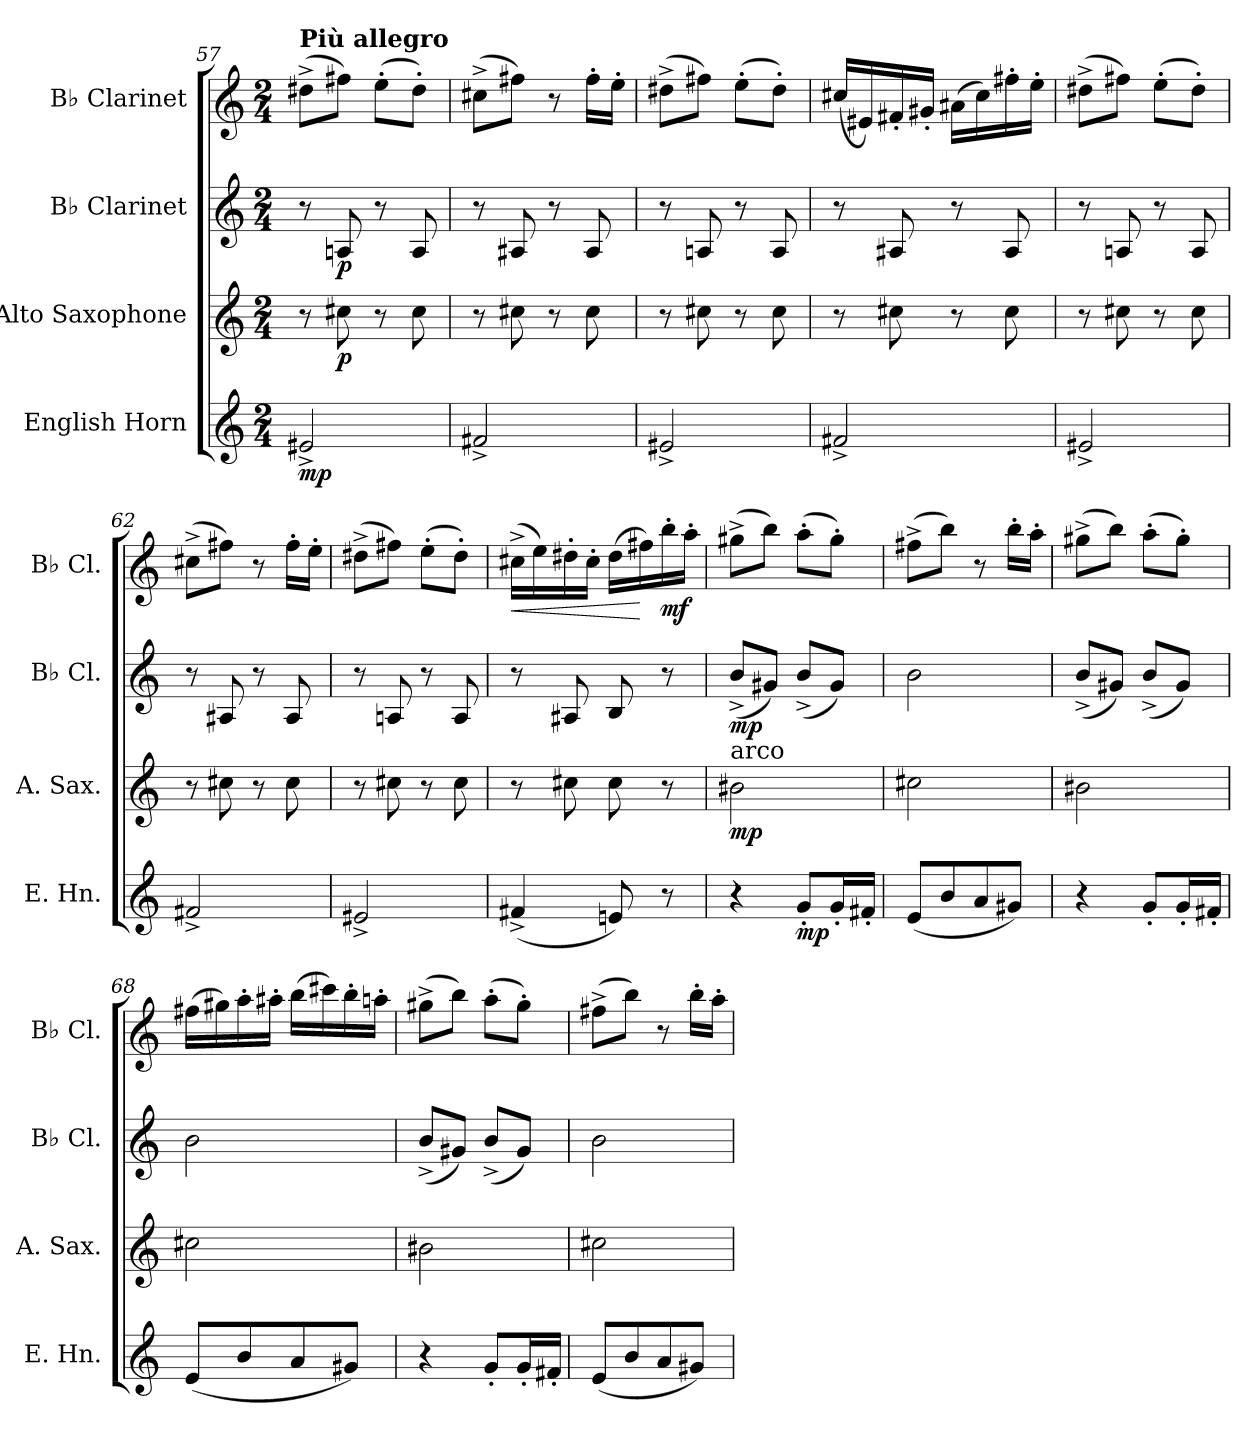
**kern	**dynam	**kern	**dynam	**kern	**dynam	**kern	**dynam
*part4	*part4	*part3	*part3	*part2	*part2	*part1	*part1
*staff4	*staff4	*staff3	*staff3	*staff2	*staff2	*staff1	*staff1
*I"English Horn	*	*I"Alto Saxophone	*	*I"B♭ Clarinet	*	*I"B♭ Clarinet	*
*I'E. Hn.	*	*I'A. Sax.	*	*I'B♭ Cl.	*	*I'B♭ Cl.	*
*clefG2	*	*clefG2	*	*clefG2	*	*clefG2	*
*ITrd4c7	*	*ITrd5c9	*	*ITrd1c2	*	*ITrd1c2	*
*k[b-]	*	*k[b-e-a-]	*	*k[b-e-]	*	*k[b-e-]	*
*M2/4	*	*M2/4	*	*M2/4	*	*M2/4	*
=57	=57	=57	=57	=57	=57	=57	=57
!	!	!	!	!	!	!LO:TX:a:B:t=Più allegro	!
!	!LO:DY:b	!	!	!	!	!	!
2A#X^/	mp	8r	.	8r	.	(>8cc#X^\L	.
!	!	!	!LO:DY:b	!	!LO:DY:b	!	!
.	.	8en\	p	8Gn/	p	8een\J)	.
.	.	8r	.	8r	.	(>8dd'\L	.
.	.	8e\	.	8G/	.	8cc#'\J)	.
!!LO:LB:g=z
=58	=58	=58	=58	=58	=58	=58	=58
2Bn^/	.	8r	.	8r	.	(>8bn^\L	.
.	.	8en\	.	8G#X/	.	8een\J)	.
.	.	8r	.	8r	.	8r	.
.	.	8e\	.	8G#/	.	16ee'\LL	.
.	.	.	.	.	.	16dd'\JJ	.
=59	=59	=59	=59	=59	=59	=59	=59
2A#X^/	.	8r	.	8r	.	(>8cc#X^\L	.
.	.	8en\	.	8Gn/	.	8een\J)	.
.	.	8r	.	8r	.	(>8dd'\L	.
.	.	8e\	.	8G/	.	8cc#'\J)	.
=60	=60	=60	=60	=60	=60	=60	=60
2Bn^/	.	8r	.	8r	.	(<16bn/LL	.
.	.	.	.	.	.	16d#X/)	.
.	.	8en\	.	8G#X/	.	16en'/	.
.	.	.	.	.	.	16f#X'/JJ	.
.	.	8r	.	8r	.	(>16g#X\LL	.
.	.	.	.	.	.	16b\)	.
.	.	8e\	.	8G#/	.	16een'\	.
.	.	.	.	.	.	16dd'\JJ	.
=61	=61	=61	=61	=61	=61	=61	=61
2A#X^/	.	8r	.	8r	.	(>8cc#X^\L	.
.	.	8en\	.	8Gn/	.	8een\J)	.
.	.	8r	.	8r	.	(>8dd'\L	.
.	.	8e\	.	8G/	.	8cc#'\J)	.
=62	=62	=62	=62	=62	=62	=62	=62
2Bn^/	.	8r	.	8r	.	(>8bn^\L	.
.	.	8en\	.	8G#X/	.	8een\J)	.
.	.	8r	.	8r	.	8r	.
.	.	8e\	.	8G#/	.	16ee'\LL	.
.	.	.	.	.	.	16dd'\JJ	.
=63	=63	=63	=63	=63	=63	=63	=63
2A#X^/	.	8r	.	8r	.	(>8cc#X^\L	.
.	.	8en\	.	8Gn/	.	8een\J)	.
.	.	8r	.	8r	.	(>8dd'\L	.
.	.	8e\	.	8G/	.	8cc#'\J)	.
=64	=64	=64	=64	=64	=64	=64	=64
!	!	!	!	!	!	!	!LO:HP:b
(<4Bn^/	.	8r	.	8r	.	(>16bn^\LL	<
.	.	.	.	.	.	16dd\)	.
.	.	8en\	.	8G#X/	.	16cc#X'\	.
.	.	.	.	.	.	16b'\JJ	.
8An/)	.	8e\	.	8A/	.	(>16cc#\LL	.
.	.	.	.	.	.	16een\)	[
!	!	!	!	!	!	!	!LO:DY:b
8r	.	8r	.	8r	.	16aa'\	mf
.	.	.	.	.	.	16gg'\JJ	.
=65	=65	=65	=65	=65	=65	=65	=65
!	!	!LO:TX:a:t=arco	!	!	!	!	!
!	!	!	!LO:DY:b	!	!LO:DY:b	!	!
4r	.	2d#X\	mp	(<8a^/L	mp	(>8ff#X^\L	.
.	.	.	.	8f#X/J)	.	8aa\J)	.
!	!LO:DY:b	!	!	!	!	!	!
8c'/L	mp	.	.	(<8a^/L	.	(>8gg'\L	.
16c'/L	.	.	.	8f#/J)	.	8ff#'\J)	.
16Bn'/JJ	.	.	.	.	.	.	.
=66	=66	=66	=66	=66	=66	=66	=66
(<8A/L	.	2en\	.	2a\	.	(>8een^\L	.
8e/	.	.	.	.	.	8aa\J)	.
8d/	.	.	.	.	.	8r	.
8c#X/J)	.	.	.	.	.	16aa'\LL	.
.	.	.	.	.	.	16gg'\JJ	.
!!LO:PB:g=z
=67	=67	=67	=67	=67	=67	=67	=67
4r	.	2d#X\	.	(<8a^/L	.	(>8ff#X^\L	.
.	.	.	.	8f#X/J)	.	8aa\J)	.
8c'/L	.	.	.	(<8a^/L	.	(>8gg'\L	.
16c'/L	.	.	.	8f#/J)	.	8ff#'\J)	.
16Bn'/JJ	.	.	.	.	.	.	.
=68	=68	=68	=68	=68	=68	=68	=68
(<8A/L	.	2en\	.	2a\	.	(>16een\LL	.
.	.	.	.	.	.	16ff#X\)	.
8e/	.	.	.	.	.	16gg'\	.
.	.	.	.	.	.	16gg#X'\JJ	.
8d/	.	.	.	.	.	(>16aa\LL	.
.	.	.	.	.	.	16bbn\)	.
8c#X/J)	.	.	.	.	.	16aa'\	.
.	.	.	.	.	.	16ggn'\JJ	.
=69	=69	=69	=69	=69	=69	=69	=69
4r	.	2d#X\	.	(<8a^/L	.	(>8ff#X^\L	.
.	.	.	.	8f#X/J)	.	8aa\J)	.
8c'/L	.	.	.	(<8a^/L	.	(>8gg'\L	.
16c'/L	.	.	.	8f#/J)	.	8ff#'\J)	.
16Bn'/JJ	.	.	.	.	.	.	.
=70	=70	=70	=70	=70	=70	=70	=70
(<8A/L	.	2en\	.	2a\	.	(>8een^\L	.
8e/	.	.	.	.	.	8aa\J)	.
8d/	.	.	.	.	.	8r	.
8c#X/J)	.	.	.	.	.	16aa'\LL	.
.	.	.	.	.	.	16gg'\JJ	.
=	=	=	=	=	=	=	=
*-	*-	*-	*-	*-	*-	*-	*-
